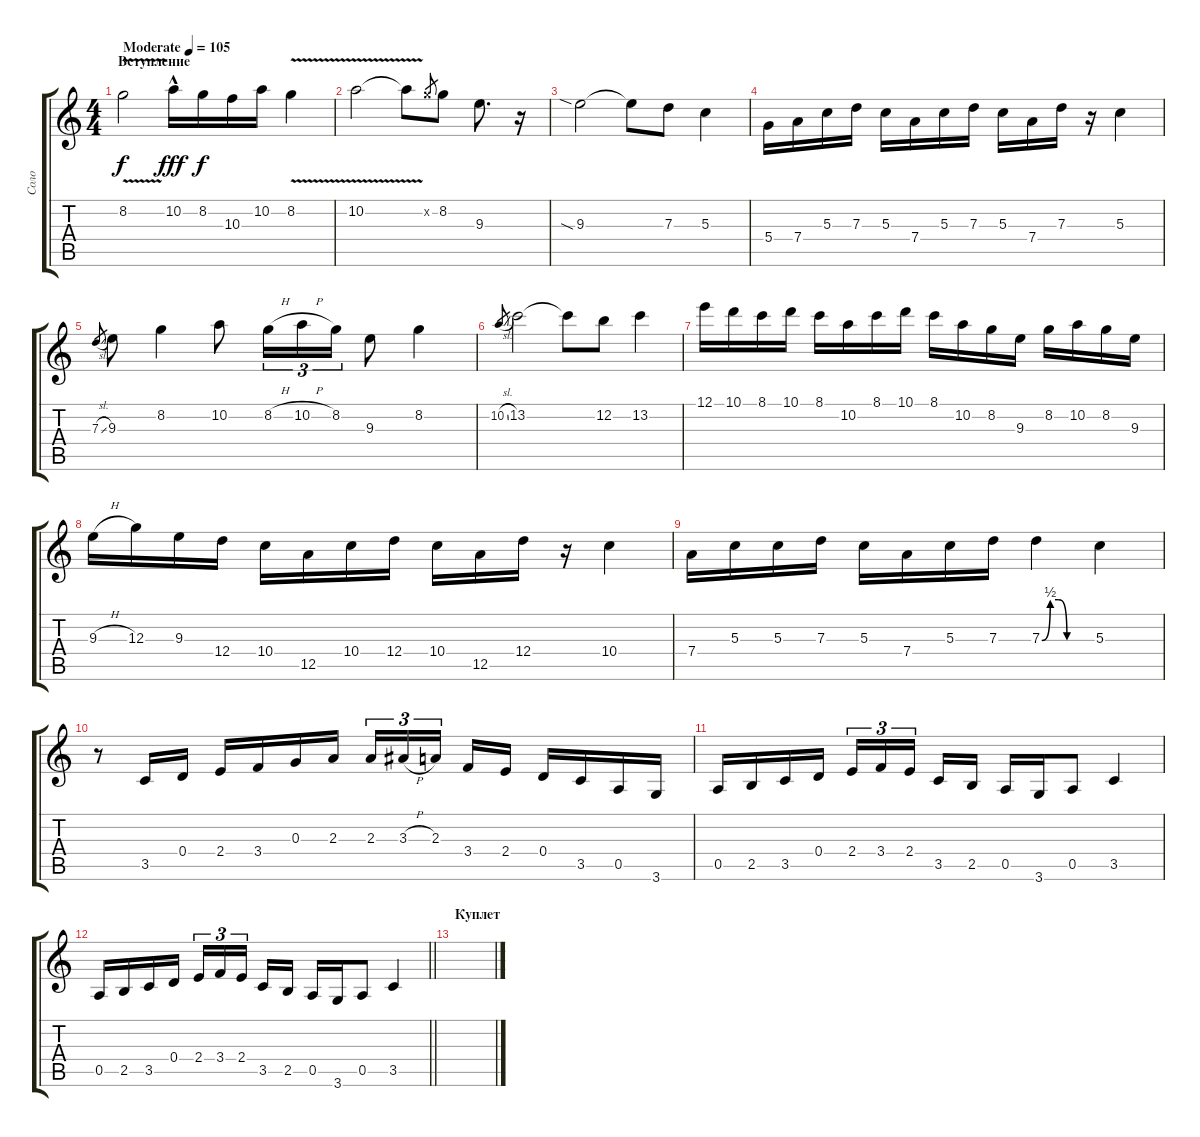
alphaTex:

\track ("Соло" "Соло") {instrument acousticguitarsteel}
\staff {score tabs}
\tuning (E4 B3 G3 D3 A2 E2) {hide}
\ts (4 4)
\section ("" "Вступление")
\tempo (105 "Moderate")
\clef g2
\ks c
8.2{v}.2{dy f instrument acousticguitarsteel} 10.2{hac}.16{dy fff} 8.2.16{dy f} 10.3.16 10.2.16 8.2{v}.4 |
10.2{v}.2 10.2{t}.8 8.2{x}.8{gr} 8.2.8 9.3.8{d} r.16 |
9.3{sia}.2 9.3{t}.8 7.3.8 5.3.4 |
5.4.16 7.4.16 5.3.16 7.3.16 5.3.16 7.4.16 5.3.16 7.3.16 5.3.16 7.4.16 7.3.16 r.16 5.3.4 |
7.3{sl}.8{gr} 9.3.8 8.2.4 10.2.8 8.2{h}.16{tu (3 2)} 10.2{h}.16{tu (3 2)} 8.2.16{tu (3 2)} 9.3.8 8.2.4 |
10.2{sl}.8{gr} 13.2.2 13.2{t}.8 12.2.8 13.2.4 |
12.1.16 10.1.16 8.1.16 10.1.16 8.1.16 10.2.16 8.1.16 10.1.16 8.1.16 10.2.16 8.2.16 9.3.16 8.2.16 10.2.16 8.2.16 9.3.16 |
9.3{h}.16 12.3.16 9.3.16 12.4.16 10.4.16 12.5.16 10.4.16 12.4.16 10.4.16 12.5.16 12.4.16 r.16 10.4.4 |
7.4.16 5.3.16 5.3.16 7.3.16 5.3.16 7.4.16 5.3.16 7.3.16 7.3{be (custom 0 0 10 2 20 2 30 0 60 0)}.4 5.3.4 |
r.8 3.5.16 0.4.16 2.4.16 3.4.16 0.3.16 2.3.16 2.3.16{tu (3 2)} 3.3{h}.16{tu (3 2)} 2.3.16{tu (3 2) beam splitsecondary} 3.4.16 2.4.16 0.4.16 3.5.16 0.5.16 3.6.16 |
0.5.16 2.5.16 3.5.16 0.4.16 2.4.16{tu (3 2)} 3.4.16{tu (3 2)} 2.4.16{tu (3 2) beam splitsecondary} 3.5.16 2.5.16 0.5.16 3.6.16 0.5.8 3.5.4 |
\barLineRight lightlight
0.5.16 2.5.16 3.5.16 0.4.16 2.4.16{tu (3 2)} 3.4.16{tu (3 2)} 2.4.16{tu (3 2) beam splitsecondary} 3.5.16 2.5.16 0.5.16 3.6.16 0.5.8 3.5.4 |
\section ("" "Куплет")
